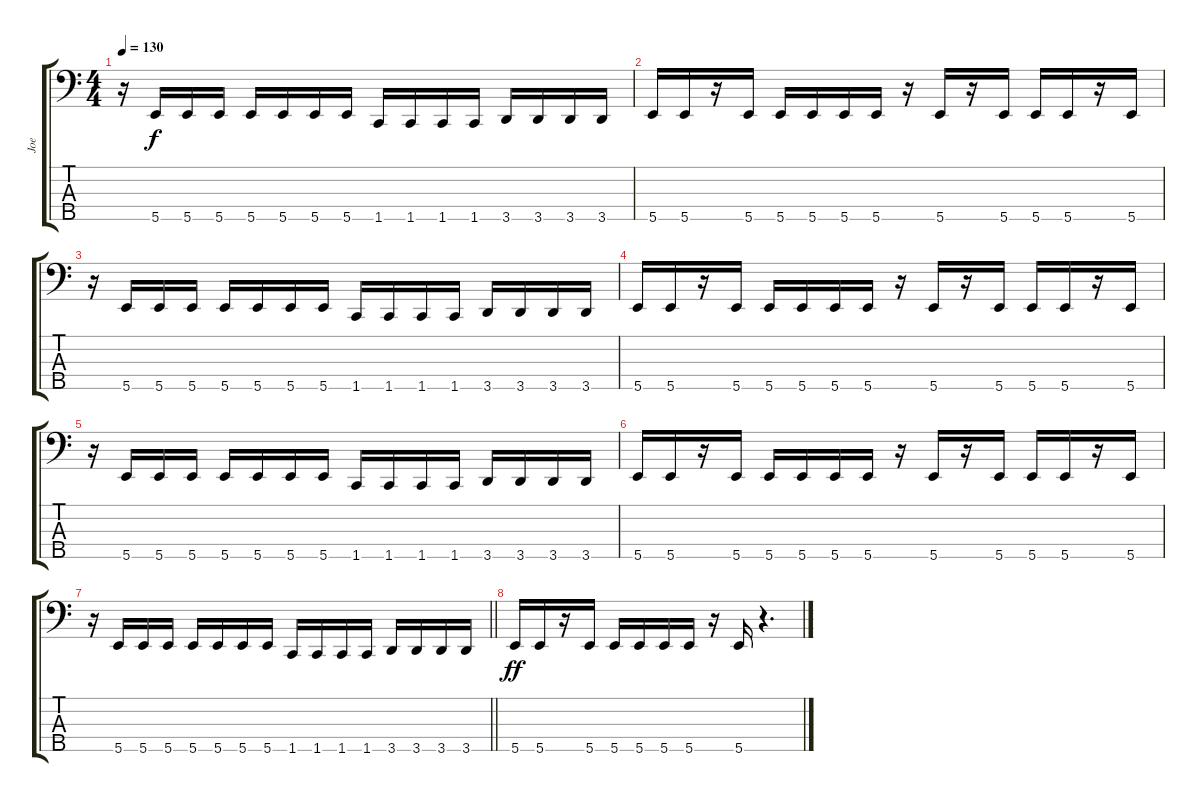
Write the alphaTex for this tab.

\track ("Joe" "Joe") {instrument electricbassfinger}
\staff {score tabs}
\tuning (G2 D2 A1 E1 B0) {hide}
\ts (4 4)
\tempo 130
\clef f4
\ks c
r.16{dy f} 5.5.16 5.5.16 5.5.16 5.5.16 5.5.16 5.5.16 5.5.16 1.5.16 1.5.16 1.5.16 1.5.16 3.5.16 3.5.16 3.5.16 3.5.16 |
5.5.16 5.5.16 r.16 5.5.16 5.5.16 5.5.16 5.5.16 5.5.16 r.16 5.5.16 r.16 5.5.16 5.5.16 5.5.16 r.16 5.5.16 |
r.16 5.5.16 5.5.16 5.5.16 5.5.16 5.5.16 5.5.16 5.5.16 1.5.16 1.5.16 1.5.16 1.5.16 3.5.16 3.5.16 3.5.16 3.5.16 |
5.5.16 5.5.16 r.16 5.5.16 5.5.16 5.5.16 5.5.16 5.5.16 r.16 5.5.16 r.16 5.5.16 5.5.16 5.5.16 r.16 5.5.16 |
r.16 5.5.16 5.5.16 5.5.16 5.5.16 5.5.16 5.5.16 5.5.16 1.5.16 1.5.16 1.5.16 1.5.16 3.5.16 3.5.16 3.5.16 3.5.16 |
5.5.16 5.5.16 r.16 5.5.16 5.5.16 5.5.16 5.5.16 5.5.16 r.16 5.5.16 r.16 5.5.16 5.5.16 5.5.16 r.16 5.5.16 |
\barLineRight lightlight
r.16 5.5.16 5.5.16 5.5.16 5.5.16 5.5.16 5.5.16 5.5.16 1.5.16 1.5.16 1.5.16 1.5.16 3.5.16 3.5.16 3.5.16 3.5.16 |
5.5.16{dy ff} 5.5.16 r.16 5.5.16 5.5.16 5.5.16 5.5.16 5.5.16 r.16 5.5.16 r.4{d}
